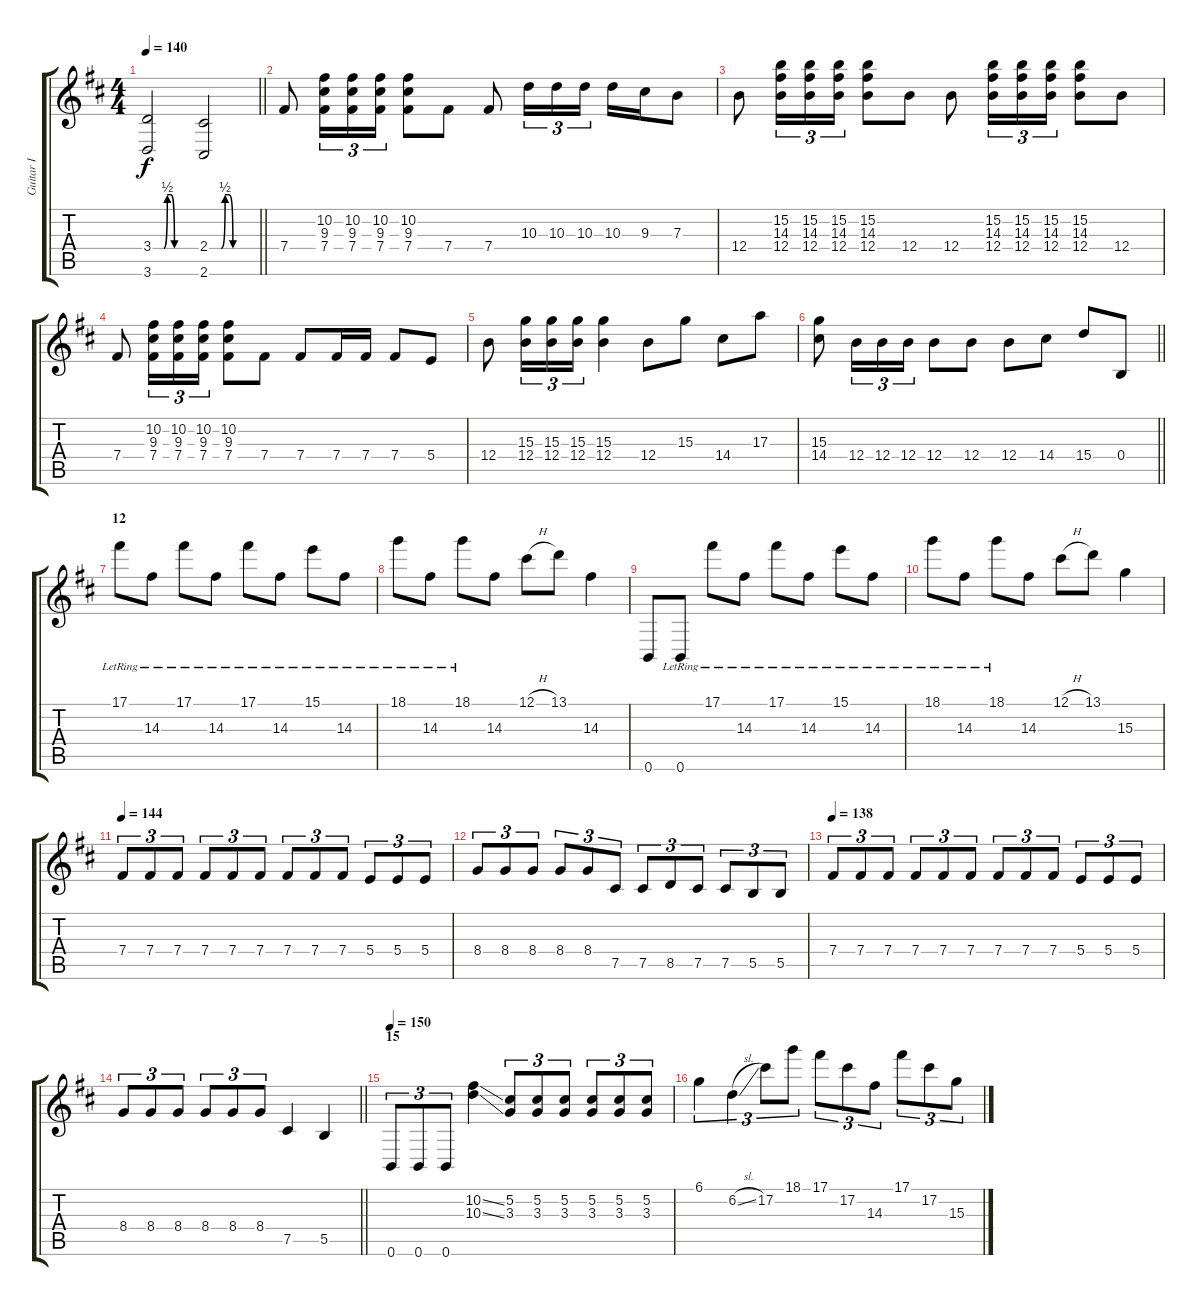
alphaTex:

\track ("Guitar I" "Guitar I") {instrument overdrivenguitar}
\staff {score tabs}
\tuning (Db4 Ab3 E3 B2 Gb2 B1) {hide}
\ts (4 4)
\tempo 140
\clef g2
\barLineRight lightlight
\ks bminor
(3.4{be (custom 0 0 15 0 20 2 25 2 30 0 60 0)} 3.6).2{dy f} (2.4{be (custom 0 0 15 0 20 2 25 2 30 0 60 0)} 2.6).2 |
\section ("" "")
7.4.8 (10.2 9.3 7.4).16{tu (3 2)} (10.2 9.3 7.4).16{tu (3 2)} (10.2 9.3 7.4).16{tu (3 2)} (10.2 9.3 7.4).8 7.4.8 7.4.8 10.3.16{tu (3 2)} 10.3.16{tu (3 2)} 10.3.16{tu (3 2)} 10.3.16 9.3.16 7.3.8 |
12.4.8 (15.2 14.3 12.4).16{tu (3 2)} (15.2 14.3 12.4).16{tu (3 2)} (15.2 14.3 12.4).16{tu (3 2)} (15.2 14.3 12.4).8 12.4.8 12.4.8 (15.2 14.3 12.4).16{tu (3 2)} (15.2 14.3 12.4).16{tu (3 2)} (15.2 14.3 12.4).16{tu (3 2)} (15.2 14.3 12.4).8 12.4.8 |
7.4.8 (10.2 9.3 7.4).16{tu (3 2)} (10.2 9.3 7.4).16{tu (3 2)} (10.2 9.3 7.4).16{tu (3 2)} (10.2 9.3 7.4).8 7.4.8 7.4.8 7.4.16 7.4.16 7.4.8 5.4.8 |
12.4.8 (15.3 12.4).16{tu (3 2)} (15.3 12.4).16{tu (3 2)} (15.3 12.4).16{tu (3 2)} (15.3 12.4).4 12.4.8 15.3.8 14.4.8 17.3.8 |
\barLineRight lightlight
(15.3 14.4).8 12.4.16{tu (3 2)} 12.4.16{tu (3 2)} 12.4.16{tu (3 2)} 12.4.8 12.4.8 12.4.8 14.4.8 15.4.8 0.4.8 |
\section ("" "12")
17.1{lr}.8 14.3{lr}.8 17.1{lr}.8 14.3{lr}.8 17.1{lr}.8 14.3{lr}.8 15.1{lr}.8 14.3{lr}.8 |
18.1{lr}.8 14.3{lr}.8 18.1{lr}.8 14.3.8 12.1{h}.8 13.1.8 14.3.4 |
0.6.8 0.6{lr}.8 17.1{lr}.8 14.3{lr}.8 17.1{lr}.8 14.3{lr}.8 15.1{lr}.8 14.3{lr}.8 |
18.1{lr}.8 14.3{lr}.8 18.1{lr}.8 14.3.8 12.1{h}.8 13.1.8 15.3.4 |
\tempo 144
7.4.8{tu (3 2)} 7.4.8{tu (3 2)} 7.4.8{tu (3 2)} 7.4.8{tu (3 2)} 7.4.8{tu (3 2)} 7.4.8{tu (3 2)} 7.4.8{tu (3 2)} 7.4.8{tu (3 2)} 7.4.8{tu (3 2)} 5.4.8{tu (3 2)} 5.4.8{tu (3 2)} 5.4.8{tu (3 2)} |
8.4.8{tu (3 2)} 8.4.8{tu (3 2)} 8.4.8{tu (3 2)} 8.4.8{tu (3 2)} 8.4.8{tu (3 2)} 7.5.8{tu (3 2)} 7.5.8{tu (3 2)} 8.5.8{tu (3 2)} 7.5.8{tu (3 2)} 7.5.8{tu (3 2)} 5.5.8{tu (3 2)} 5.5.8{tu (3 2)} |
\tempo 138
7.4.8{tu (3 2)} 7.4.8{tu (3 2)} 7.4.8{tu (3 2)} 7.4.8{tu (3 2)} 7.4.8{tu (3 2)} 7.4.8{tu (3 2)} 7.4.8{tu (3 2)} 7.4.8{tu (3 2)} 7.4.8{tu (3 2)} 5.4.8{tu (3 2)} 5.4.8{tu (3 2)} 5.4.8{tu (3 2)} |
\barLineRight lightlight
8.4.8{tu (3 2)} 8.4.8{tu (3 2)} 8.4.8{tu (3 2)} 8.4.8{tu (3 2)} 8.4.8{tu (3 2)} 8.4.8{tu (3 2)} 7.5.4 5.5.4 |
\section ("" "15")
\tempo 150
0.6.8{tu (3 2)} 0.6.8{tu (3 2)} 0.6.8{tu (3 2)} (10.2{ss} 10.3{ss}).4 (5.2 3.3).8{tu (3 2)} (5.2 3.3).8{tu (3 2)} (5.2 3.3).8{tu (3 2)} (5.2 3.3).8{tu (3 2)} (5.2 3.3).8{tu (3 2)} (5.2 3.3).8{tu (3 2)} |
6.1.4{tu (3 2)} 6.2{sl}.4{tu (3 2)} 17.2.8{tu (3 2)} 18.1.8{tu (3 2)} 17.1.8{tu (3 2)} 17.2.8{tu (3 2)} 14.3.8{tu (3 2)} 17.1.8{tu (3 2)} 17.2.8{tu (3 2)} 15.3.8{tu (3 2)}
